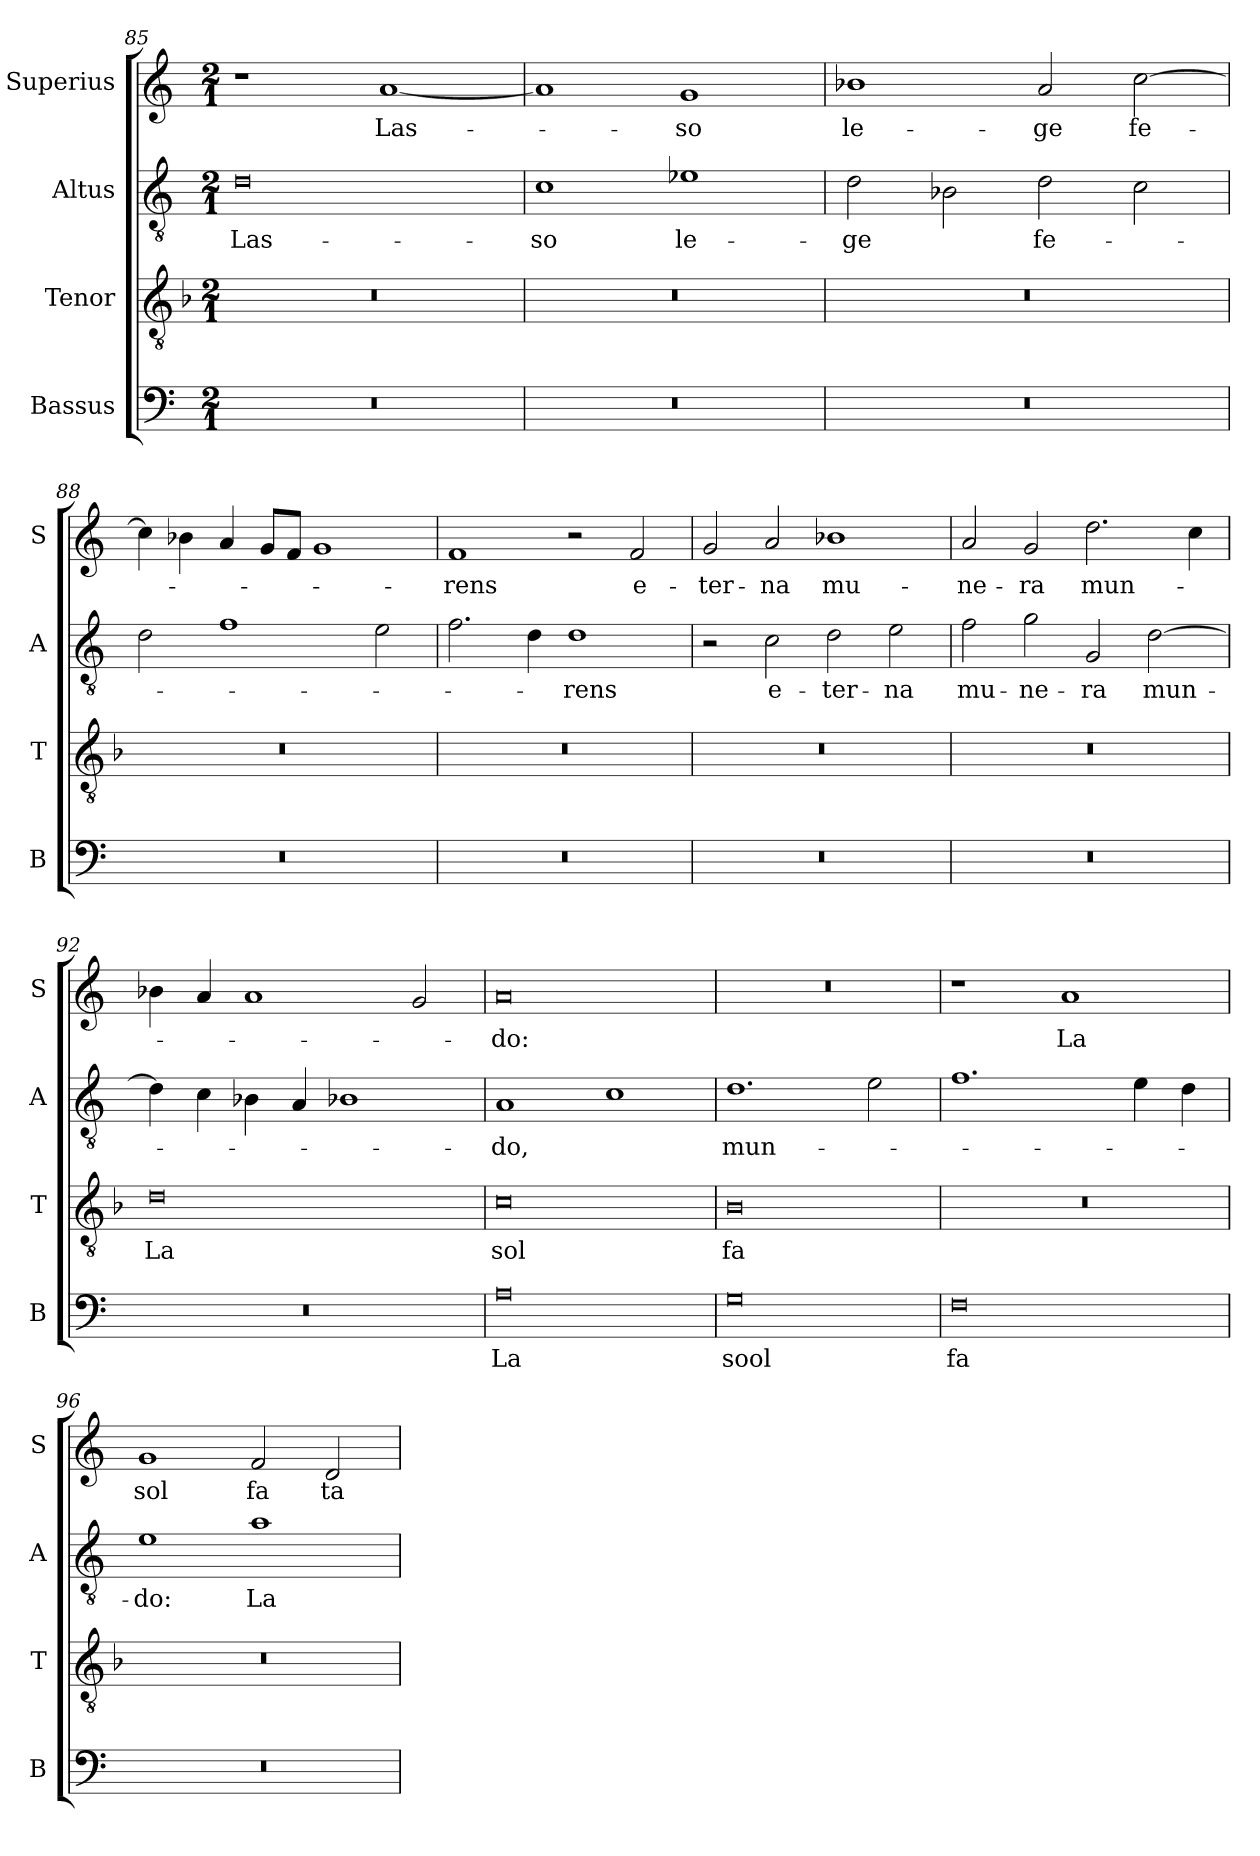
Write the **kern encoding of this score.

**kern	**text	**kern	**text	**kern	**text	**kern	**text
*part4	*part4	*part3	*part3	*part2	*part2	*part1	*part1
*staff4	*staff4	*staff3	*staff3	*staff2	*staff2	*staff1	*staff1
*I"Bassus	*	*I"Tenor	*	*I"Altus	*	*I"Superius	*
*I'B	*	*I'T	*	*I'A	*	*I'S	*
*clefF4	*	*clefGv2	*	*clefGv2	*	*clefG2	*
*k[]	*	*k[b-]	*	*k[]	*	*k[]	*
*M2/1	*	*M2/1	*	*M2/1	*	*M2/1	*
=85	=85	=85	=85	=85	=85	=85	=85
0r	.	0r	.	0d	Las-	1r	.
.	.	.	.	.	.	[1a	Las-
=86	=86	=86	=86	=86	=86	=86	=86
0r	.	0r	.	1c	-so	1a]	.
.	.	.	.	1e-X	le-	1g	-so
=87	=87	=87	=87	=87	=87	=87	=87
0r	.	0r	.	2d\	-ge	1b-X	le-
.	.	.	.	2B-X\	.	.	.
.	.	.	.	2d\	fe-	2a/	-ge
.	.	.	.	2c\	.	[2cc\	fe-
=88	=88	=88	=88	=88	=88	=88	=88
0r	.	0r	.	2d\	.	4cc\]	.
.	.	.	.	.	.	4b-X\	.
.	.	.	.	1f	.	4a/	.
.	.	.	.	.	.	8g/L	.
.	.	.	.	.	.	8f/J	.
.	.	.	.	.	.	1g	.
.	.	.	.	2e\	.	.	.
=89	=89	=89	=89	=89	=89	=89	=89
0r	.	0r	.	2.f\	.	1f	-rens
.	.	.	.	4d\	.	.	.
.	.	.	.	1d	-rens	2r	.
.	.	.	.	.	.	2f/	e-
=90	=90	=90	=90	=90	=90	=90	=90
0r	.	0r	.	2r	.	2g/	-ter-
.	.	.	.	2c\	e-	2a/	-na
.	.	.	.	2d\	-ter-	1b-X	mu-
.	.	.	.	2e\	-na	.	.
=91	=91	=91	=91	=91	=91	=91	=91
0r	.	0r	.	2f\	mu-	2a/	-ne-
.	.	.	.	2g\	-ne-	2g/	-ra
.	.	.	.	2G/	-ra	2.dd\	mun-
.	.	.	.	[2d\	mun-	.	.
.	.	.	.	.	.	4cc\	.
=92	=92	=92	=92	=92	=92	=92	=92
0r	.	0d	La	4d\]	.	4b-X\	.
.	.	.	.	4c\	.	4a/	.
.	.	.	.	4B-X\	.	1a	.
.	.	.	.	4A/	.	.	.
.	.	.	.	1B-X	.	.	.
.	.	.	.	.	.	2g/	.
=93	=93	=93	=93	=93	=93	=93	=93
0A	La	0c	sol	1A	-do,	0a	-do:
.	.	.	.	1c	.	.	.
=94	=94	=94	=94	=94	=94	=94	=94
0G	sool	0B-	fa	1.d	mun-	0r	.
.	.	.	.	2e\	.	.	.
=95	=95	=95	=95	=95	=95	=95	=95
0F	fa	0r	.	1.f	.	1r	.
.	.	.	.	.	.	1a	La
.	.	.	.	4e\	.	.	.
.	.	.	.	4d\	.	.	.
=96	=96	=96	=96	=96	=96	=96	=96
0r	.	0r	.	1e	-do:	1g	sol
.	.	.	.	1a	La	2f/	fa
.	.	.	.	.	.	2d/	ta
=	=	=	=	=	=	=	=
*-	*-	*-	*-	*-	*-	*-	*-
